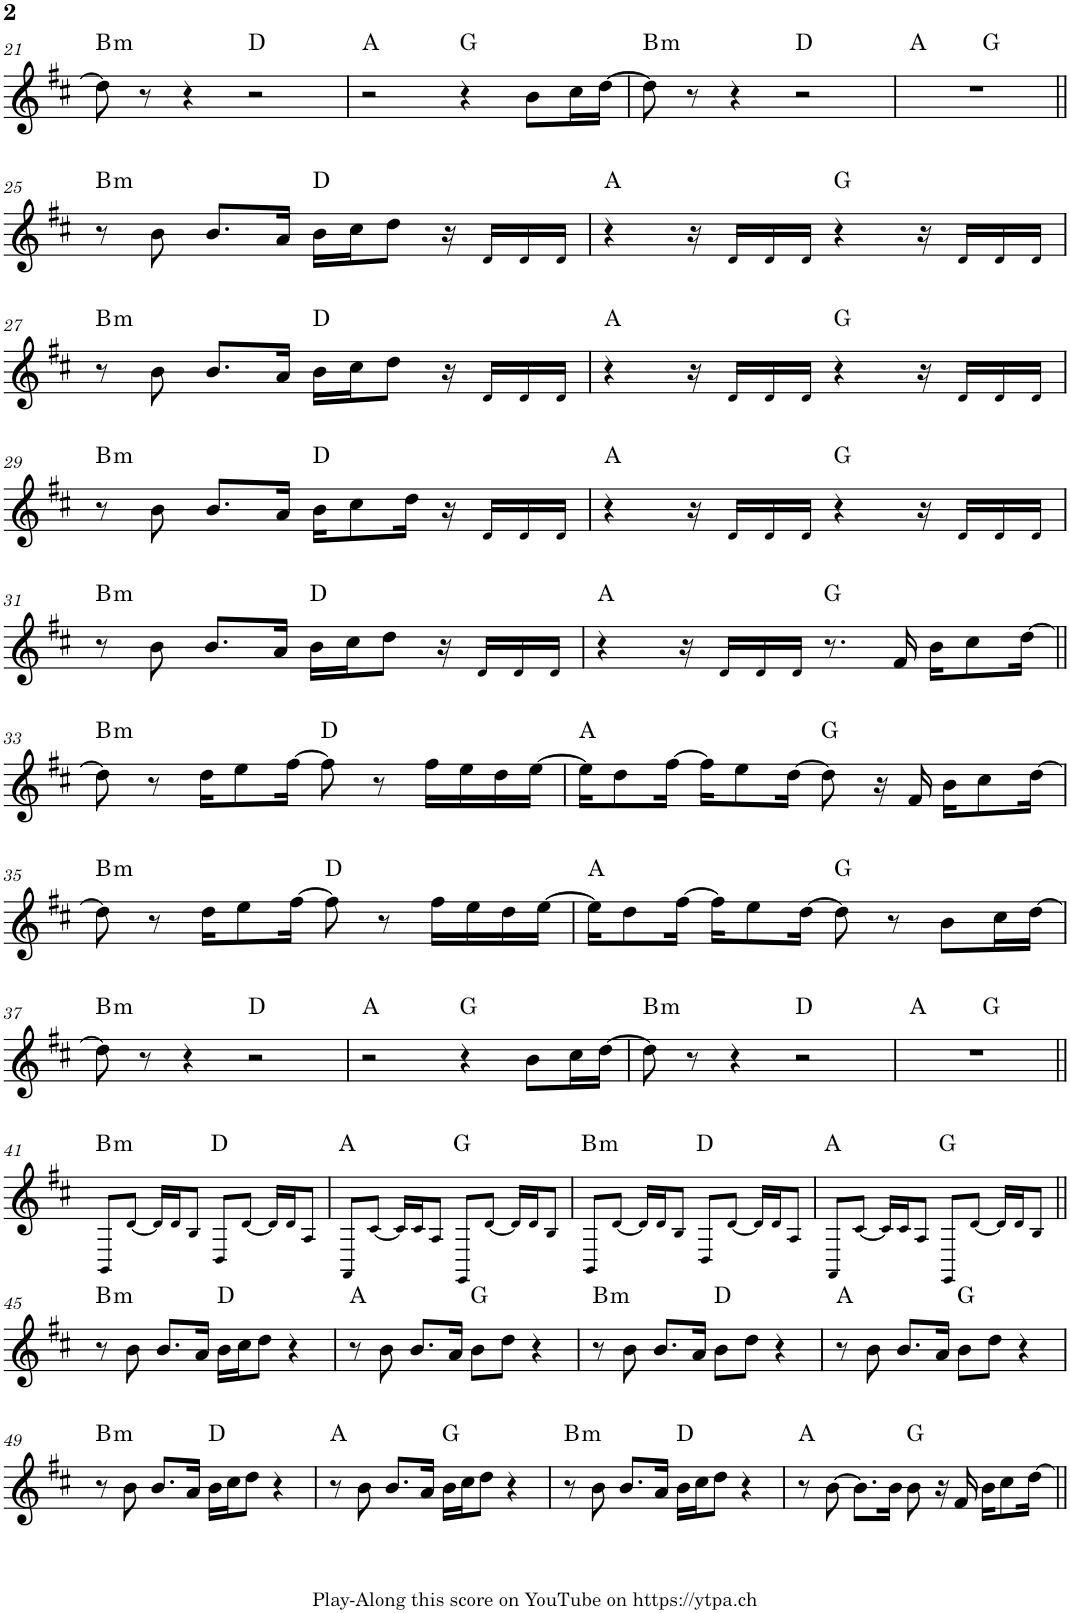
**kern	**harte
*part1	*part1
*staff1	*
*I"Piano	*
*I'Pno.	*
!!LO:PB:g=z
*clefG2	*
*k[f#c#]	*
*M4/4	*
=21	=21
!	!LO:H:kt=m
8dd\]	B:min
8r	.
4r	.
2r	D:maj
=22	=22
2r	A:maj
4r	G:maj
8b\L	.
16cc#\L	.
[16dd\JJ	.
=23	=23
!	!LO:H:kt=m
8dd\]	B:min
8r	.
4r	.
2r	D:maj
=24	=24
*^	*
1r	2ryy	A:maj
.	2ryy	G:maj
!!LO:LB:g=z	!!
=25||	=25||	=25||
!	!	!LO:H:kt=m
*v	*v	*
8r	B:min
8b\	.
8.b/L	.
16a/Jk	.
16b\LL	D:maj
16cc#\J	.
8dd\J	.
16r	.
16d!/LL	.
16d!/	.
16d!/JJ	.
=26	=26
4r	A:maj
16r	.
16d!/LL	.
16d!/	.
16d!/JJ	.
4r	G:maj
16r	.
16d!/LL	.
16d!/	.
16d!/JJ	.
!!LO:LB:g=z
=27	=27
!	!LO:H:kt=m
8r	B:min
8b\	.
8.b/L	.
16a/Jk	.
16b\LL	D:maj
16cc#\J	.
8dd\J	.
16r	.
16d!/LL	.
16d!/	.
16d!/JJ	.
=28	=28
4r	A:maj
16r	.
16d!/LL	.
16d!/	.
16d!/JJ	.
4r	G:maj
16r	.
16d!/LL	.
16d!/	.
16d!/JJ	.
!!LO:LB:g=z
=29	=29
!	!LO:H:kt=m
8r	B:min
8b\	.
8.b/L	.
16a/Jk	.
16b\KL	D:maj
8cc#\	.
16dd\Jk	.
16r	.
16d!/LL	.
16d!/	.
16d!/JJ	.
=30	=30
4r	A:maj
16r	.
16d!/LL	.
16d!/	.
16d!/JJ	.
4r	G:maj
16r	.
16d!/LL	.
16d!/	.
16d!/JJ	.
!!LO:LB:g=z
=31	=31
!	!LO:H:kt=m
8r	B:min
8b\	.
8.b/L	.
16a/Jk	.
16b\LL	D:maj
16cc#\J	.
8dd\J	.
16r	.
16d!/LL	.
16d!/	.
16d!/JJ	.
=32	=32
4r	A:maj
16r	.
16d!/LL	.
16d!/	.
16d!/JJ	.
8.r	G:maj
16f#/	.
16b\KL	.
8cc#\	.
[16dd\Jk	.
!!LO:LB:g=z
=33||	=33||
!	!LO:H:kt=m
8dd\]	B:min
8r	.
16dd\KL	.
8ee\	.
[16ff#\Jk	.
8ff#\]	D:maj
8r	.
16ff#\LL	.
16ee\	.
16dd\	.
[16ee\JJ	.
=34	=34
16ee\KL]	A:maj
8dd\	.
[16ff#\Jk	.
16ff#\KL]	.
8ee\	.
[16dd\Jk	.
8dd\]	G:maj
16r	.
16f#/	.
16b\KL	.
8cc#\	.
[16dd\Jk	.
!!LO:LB:g=z
=35	=35
!	!LO:H:kt=m
8dd\]	B:min
8r	.
16dd\KL	.
8ee\	.
[16ff#\Jk	.
8ff#\]	D:maj
8r	.
16ff#\LL	.
16ee\	.
16dd\	.
[16ee\JJ	.
=36	=36
16ee\KL]	A:maj
8dd\	.
[16ff#\Jk	.
16ff#\KL]	.
8ee\	.
[16dd\Jk	.
8dd\]	G:maj
8r	.
8b\L	.
16cc#\L	.
[16dd\JJ	.
!!LO:LB:g=z
=37	=37
!	!LO:H:kt=m
8dd\]	B:min
8r	.
4r	.
2r	D:maj
=38	=38
2r	A:maj
4r	G:maj
8b\L	.
16cc#\L	.
[16dd\JJ	.
=39	=39
!	!LO:H:kt=m
8dd\]	B:min
8r	.
4r	.
2r	D:maj
=40	=40
*^	*
1r	2ryy	A:maj
.	2ryy	G:maj
!!LO:LB:g=z	!!
=41||	=41||	=41||
!	!	!LO:H:kt=m
*v	*v	*
8BB!/L	B:min
[8d!/J	.
16d!/LL]	.
16d!/J	.
8B!/J	.
8D!/L	D:maj
[8d!/J	.
16d!/LL]	.
16d!/J	.
8A!/J	.
=42	=42
8AA!/L	A:maj
[8c#!/J	.
16c#!/LL]	.
16c#!/J	.
8A!/J	.
8GG!/L	G:maj
[8d!/J	.
16d!/LL]	.
16d!/J	.
8B!/J	.
=43	=43
!	!LO:H:kt=m
8BB!/L	B:min
[8d!/J	.
16d!/LL]	.
16d!/J	.
8B!/J	.
8D!/L	D:maj
[8d!/J	.
16d!/LL]	.
16d!/J	.
8A!/J	.
=44	=44
8AA!/L	A:maj
[8c#!/J	.
16c#!/LL]	.
16c#!/J	.
8A!/J	.
8GG!/L	G:maj
[8d!/J	.
16d!/LL]	.
16d!/J	.
8B!/J	.
!!LO:LB:g=z
=45||	=45||
!	!LO:H:kt=m
8r	B:min
8b\	.
8.b/L	.
16a/Jk	.
16b\LL	D:maj
16cc#\J	.
8dd\J	.
4r	.
=46	=46
8r	A:maj
8b\	.
8.b/L	.
16a/Jk	.
8b\L	G:maj
8dd\J	.
4r	.
=47	=47
!	!LO:H:kt=m
8r	B:min
8b\	.
8.b/L	.
16a/Jk	.
8b\L	D:maj
8dd\J	.
4r	.
=48	=48
8r	A:maj
8b\	.
8.b/L	.
16a/Jk	.
8b\L	G:maj
8dd\J	.
4r	.
!!LO:LB:g=z
=49	=49
!	!LO:H:kt=m
8r	B:min
8b\	.
8.b/L	.
16a/Jk	.
16b\LL	D:maj
16cc#\J	.
8dd\J	.
4r	.
=50	=50
8r	A:maj
8b\	.
8.b/L	.
16a/Jk	.
16b\LL	G:maj
16cc#\J	.
8dd\J	.
4r	.
=51	=51
!	!LO:H:kt=m
8r	B:min
8b\	.
8.b/L	.
16a/Jk	.
16b\LL	D:maj
16cc#\J	.
8dd\J	.
4r	.
=52	=52
8r	A:maj
[8b\	.
8.b\L]	.
16b\Jk	.
8b\	G:maj
16r	.
16f#/	.
16b\KL	.
8cc#\	.
[16dd\Jk	.
=||	=||
*-	*-
